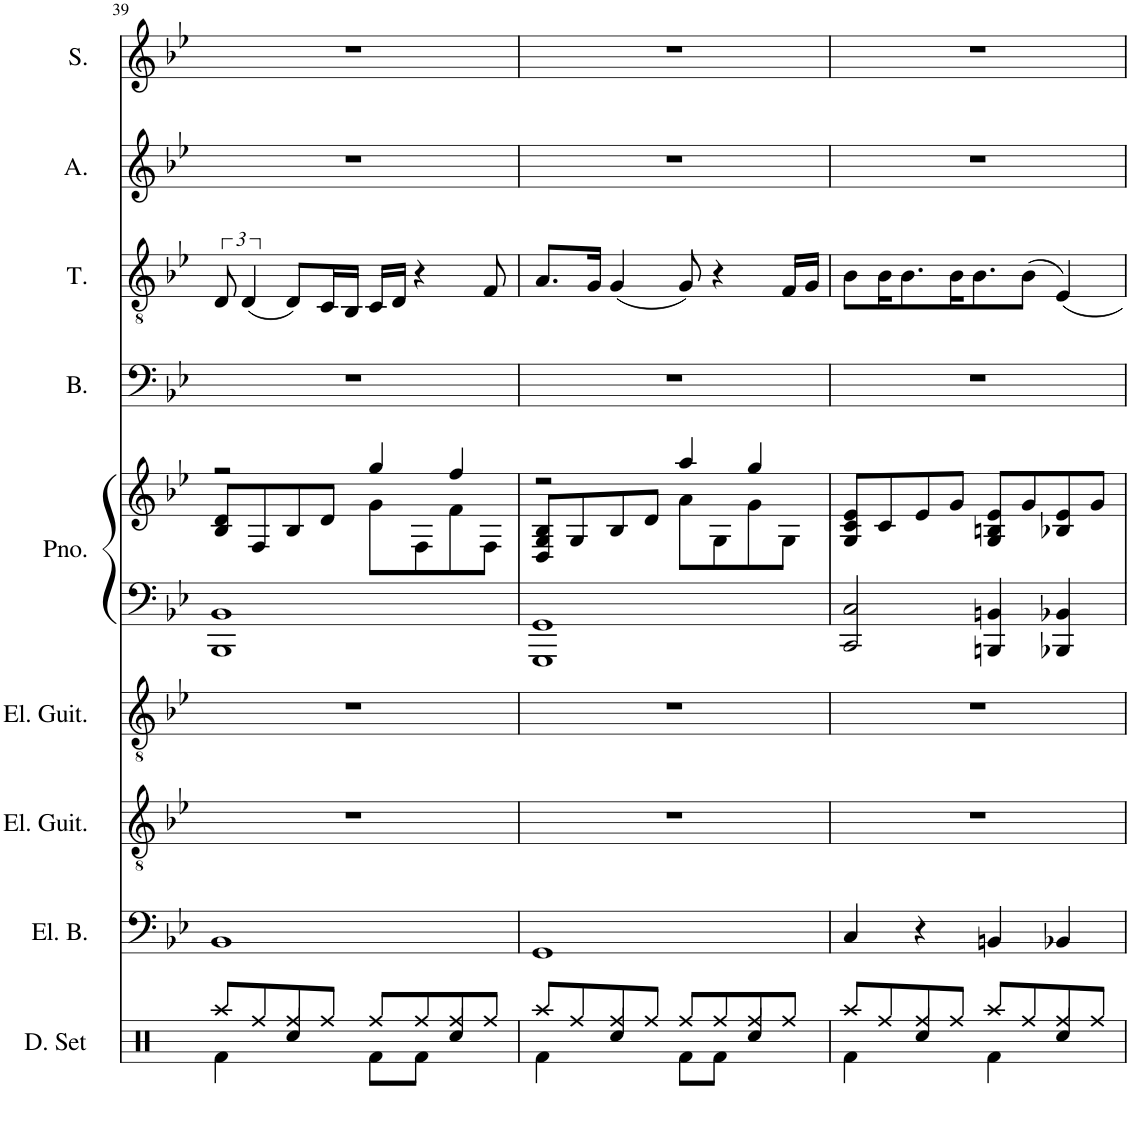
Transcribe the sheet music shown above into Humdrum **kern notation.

**kern	**kern	**kern	**kern	**kern	**kern	**kern	**kern	**kern	**kern
*part9	*part8	*part7	*part6	*part5	*part5	*part4	*part3	*part2	*part1
*staff10	*staff9	*staff8	*staff7	*staff6	*staff5	*staff4	*staff3	*staff2	*staff1
*I"Drumset	*I"Electric Bass	*I"Electric Guitar	*I"Electric Guitar	*I"Piano	*	*I"Bass	*I"Tenor	*I"Alto	*I"Soprano
*I'D. Set	*I'El. B.	*I'El. Guit.	*I'El. Guit.	*I'Pno.	*	*I'B.	*I'T.	*I'A.	*I'S.
!!LO:PB:g=z
*clefX	*clefF4	*clefGv2	*clefGv2	*clefF4	*clefG2	*clefF4	*clefGv2	*clefG2	*clefG2
*	*Trd7c12	*	*	*	*	*	*	*	*
*k[]	*k[b-e-]	*k[b-e-]	*k[b-e-]	*k[b-e-]	*k[b-e-]	*k[b-e-]	*k[b-e-]	*k[b-e-]	*k[b-e-]
*M4/4	*M4/4	*M4/4	*M4/4	*M4/4	*M4/4	*M4/4	*M4/4	*M4/4	*M4/4
=39	=39	=39	=39	=39	=39	=39	=39	=39	=39
*^	*	*	*	*	*^	*	*	*	*
*	*	*	*	*	*	*	*^	*	*	*	*
8Raa/L	4Rf\	1BB-	1r	1r	1BBB- 1BB-	1ryy	2r	8B-/ 8d/L	1r	12D/	1r	1r
.	.	.	.	.	.	.	.	.	.	(6D/	.	.
8Rff/	.	.	.	.	.	.	.	8F/	.	.	.	.
8Rff/	4Rcc/	.	.	.	.	.	.	8B-/	.	8D/L)	.	.
8Rff/J	.	.	.	.	.	.	.	8d/J	.	16C/L	.	.
.	.	.	.	.	.	.	.	.	.	16BB-/JJ	.	.
8Rff/L	8Rf\L	.	.	.	.	.	8g\L	4gg/	.	16C/LL	.	.
.	.	.	.	.	.	.	.	.	.	16D/JJ	.	.
8Rff/	8Rf\J	.	.	.	.	.	8F\	.	.	4r	.	.
8Rff/	4Rcc/	.	.	.	.	.	8f\	4ff/	.	.	.	.
8Rff/J	.	.	.	.	.	.	8F\J	.	.	8F/	.	.
=40	=40	=40	=40	=40	=40	=40	=40	=40	=40	=40	=40	=40
8Raa/L	4Rf\	1GG	1r	1r	1GGG 1GG	1ryy	2r	8D/ 8G/ 8B-/L	1r	8.A/L	1r	1r
8Rff/	.	.	.	.	.	.	.	8G/	.	.	.	.
.	.	.	.	.	.	.	.	.	.	16G/Jk	.	.
8Rff/	4Rcc/	.	.	.	.	.	.	8B-/	.	(4G/	.	.
8Rff/J	.	.	.	.	.	.	.	8d/J	.	.	.	.
8Rff/L	8Rf\L	.	.	.	.	.	8a\L	4aa/	.	8G/)	.	.
8Rff/	8Rf\J	.	.	.	.	.	8G\	.	.	4r	.	.
8Rff/	4Rcc/	.	.	.	.	.	8g\	4gg/	.	.	.	.
8Rff/J	.	.	.	.	.	.	8G\J	.	.	16F/LL	.	.
.	.	.	.	.	.	.	.	.	.	16G/JJ	.	.
*	*	*	*	*	*	*	*v	*v	*	*	*	*
=41	=41	=41	=41	=41	=41	=41	=41	=41	=41	=41	=41
8Raa/L	4Rf\	4C/	1r	1r	2CC/ 2C/	1ryy	8G/ 8c/ 8e-/L	1r	8B-\L	1r	1r
8Rff/	.	.	.	.	.	.	8c/	.	16B-\K	.	.
.	.	.	.	.	.	.	.	.	8.B-\	.	.
8Rff/	4Rcc/	4r	.	.	.	.	8e-/	.	.	.	.
8Rff/J	.	.	.	.	.	.	8g/J	.	16B-\K	.	.
.	.	.	.	.	.	.	.	.	8.B-\	.	.
8Raa/L	4Rf\	4BBn/	.	.	4BBBn/ 4BBn/	.	8G/ 8Bn/ 8e-/L	.	.	.	.
8Rff/	.	.	.	.	.	.	8g/	.	(8B-\J	.	.
8Rff/	4Rcc/	4BB-X/	.	.	4BBB-X/ 4BB-X/	.	8B-X/ 8e-/	.	4E-/)	.	.
8Rff/J	.	.	.	.	.	.	8g/J	.	.	.	.
*v	*v	*	*	*	*	*v	*v	*	*	*	*
=	=	=	=	=	=	=	=	=	=
*-	*-	*-	*-	*-	*-	*-	*-	*-	*-
